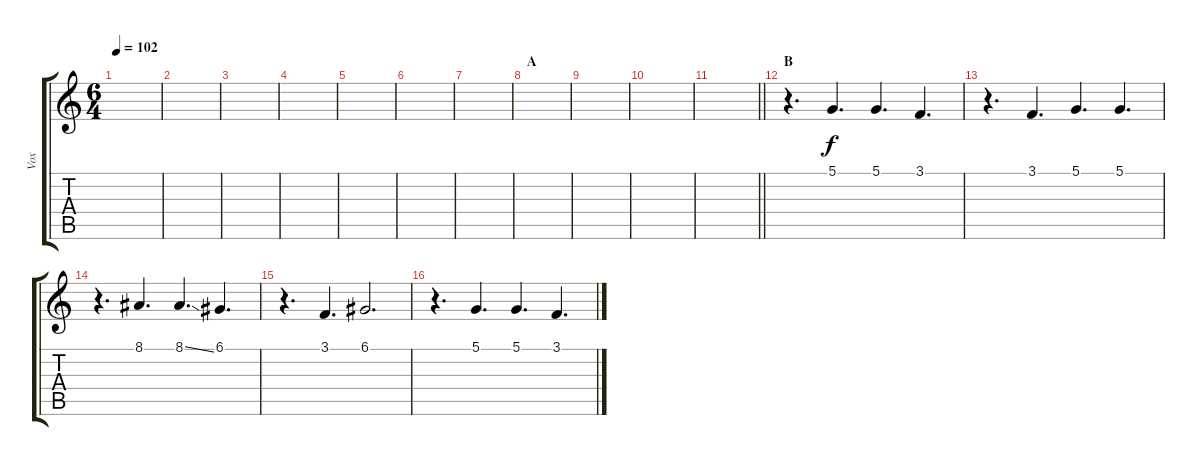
\track ("Vox" "Vox") {instrument lead2sawtooth}
\staff {score tabs}
\tuning (D4 A3 F3 C3 G2 C2) {hide}
\ts (6 4)
\tempo 102
\clef g2
\ks c
|
|
|
|
|
|
|
\section ("" "A")
|
|
|
\barLineRight lightlight
|
\section ("" "B")
r.4{d} 5.1.4{d} 5.1.4{d} 3.1.4{d} |
r.4{d} 3.1.4{d} 5.1.4{d} 5.1.4{d} |
r.4{d} 8.1.4{d} 8.1{ss}.4{d} 6.1.4{d} |
r.4{d} 3.1.4{d} 6.1.2{d} |
r.4{d} 5.1.4{d} 5.1.4{d} 3.1.4{d}
